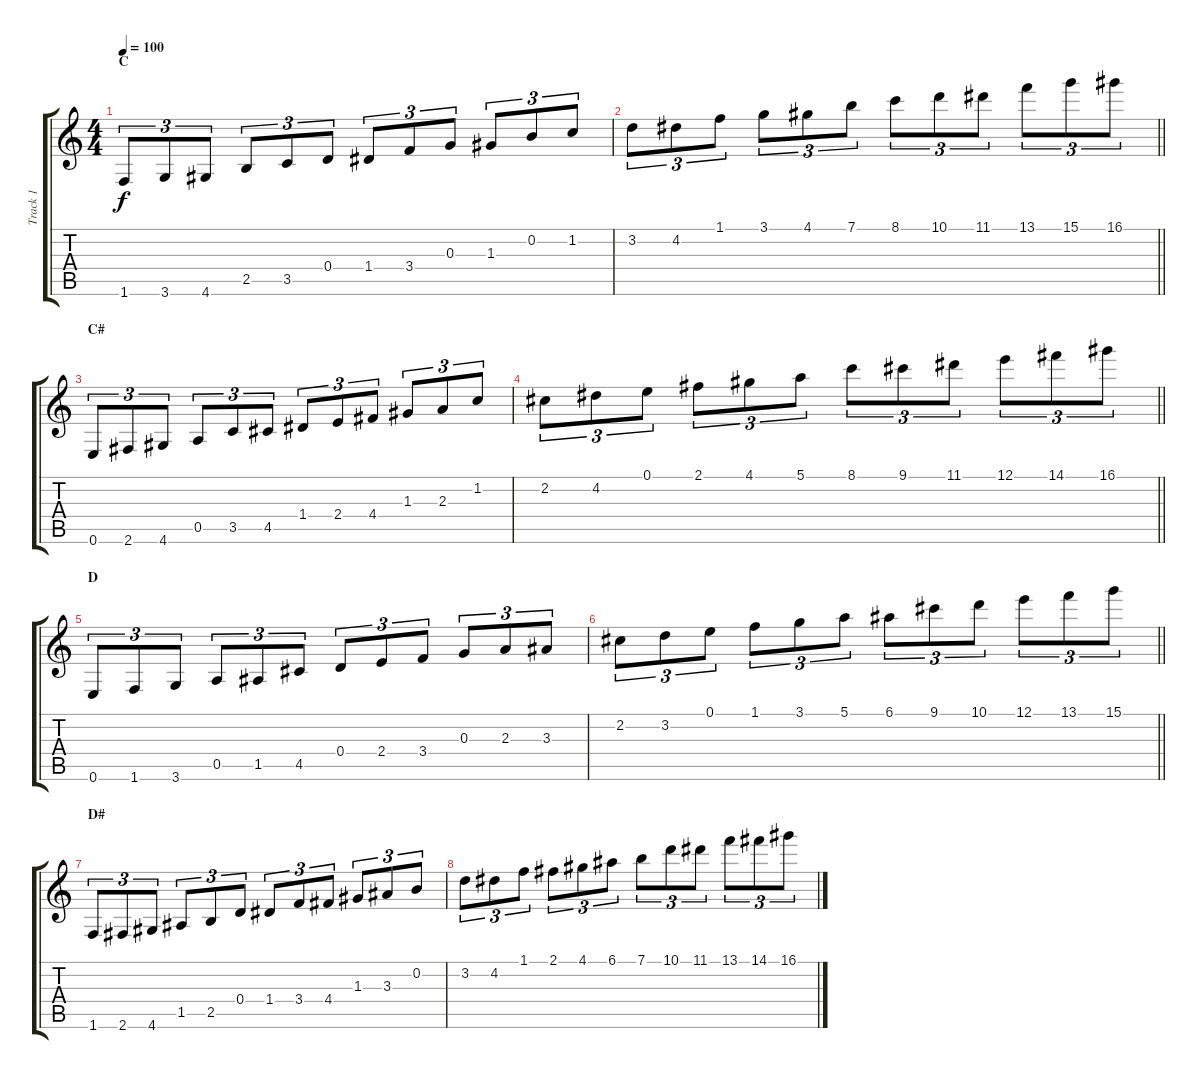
\track ("Track 1" "Track 1") {instrument acousticguitarsteel}
\staff {score tabs}
\tuning (E4 B3 G3 D3 A2 E2) {hide}
\ts (4 4)
\section ("" "C")
\tempo 100
\clef g2
\ks c
1.6.8{tu (3 2) dy f} 3.6.8{tu (3 2)} 4.6.8{tu (3 2)} 2.5.8{tu (3 2)} 3.5.8{tu (3 2)} 0.4.8{tu (3 2)} 1.4.8{tu (3 2)} 3.4.8{tu (3 2)} 0.3.8{tu (3 2)} 1.3.8{tu (3 2)} 0.2.8{tu (3 2)} 1.2.8{tu (3 2)} |
\barLineRight lightlight
3.2.8{tu (3 2)} 4.2.8{tu (3 2)} 1.1.8{tu (3 2)} 3.1.8{tu (3 2)} 4.1.8{tu (3 2)} 7.1.8{tu (3 2)} 8.1.8{tu (3 2)} 10.1.8{tu (3 2)} 11.1.8{tu (3 2)} 13.1.8{tu (3 2)} 15.1.8{tu (3 2)} 16.1.8{tu (3 2)} |
\section ("" "C#")
0.6.8{tu (3 2)} 2.6.8{tu (3 2)} 4.6.8{tu (3 2)} 0.5.8{tu (3 2)} 3.5.8{tu (3 2)} 4.5.8{tu (3 2)} 1.4.8{tu (3 2)} 2.4.8{tu (3 2)} 4.4.8{tu (3 2)} 1.3.8{tu (3 2)} 2.3.8{tu (3 2)} 1.2.8{tu (3 2)} |
\barLineRight lightlight
2.2.8{tu (3 2)} 4.2.8{tu (3 2)} 0.1.8{tu (3 2)} 2.1.8{tu (3 2)} 4.1.8{tu (3 2)} 5.1.8{tu (3 2)} 8.1.8{tu (3 2)} 9.1.8{tu (3 2)} 11.1.8{tu (3 2)} 12.1.8{tu (3 2)} 14.1.8{tu (3 2)} 16.1.8{tu (3 2)} |
\section ("" "D")
0.6.8{tu (3 2)} 1.6.8{tu (3 2)} 3.6.8{tu (3 2)} 0.5.8{tu (3 2)} 1.5.8{tu (3 2)} 4.5.8{tu (3 2)} 0.4.8{tu (3 2)} 2.4.8{tu (3 2)} 3.4.8{tu (3 2)} 0.3.8{tu (3 2)} 2.3.8{tu (3 2)} 3.3.8{tu (3 2)} |
\barLineRight lightlight
2.2.8{tu (3 2)} 3.2.8{tu (3 2)} 0.1.8{tu (3 2)} 1.1.8{tu (3 2)} 3.1.8{tu (3 2)} 5.1.8{tu (3 2)} 6.1.8{tu (3 2)} 9.1.8{tu (3 2)} 10.1.8{tu (3 2)} 12.1.8{tu (3 2)} 13.1.8{tu (3 2)} 15.1.8{tu (3 2)} |
\section ("" "D#")
1.6.8{tu (3 2)} 2.6.8{tu (3 2)} 4.6.8{tu (3 2)} 1.5.8{tu (3 2)} 2.5.8{tu (3 2)} 0.4.8{tu (3 2)} 1.4.8{tu (3 2)} 3.4.8{tu (3 2)} 4.4.8{tu (3 2)} 1.3.8{tu (3 2)} 3.3.8{tu (3 2)} 0.2.8{tu (3 2)} |
3.2.8{tu (3 2)} 4.2.8{tu (3 2)} 1.1.8{tu (3 2)} 2.1.8{tu (3 2)} 4.1.8{tu (3 2)} 6.1.8{tu (3 2)} 7.1.8{tu (3 2)} 10.1.8{tu (3 2)} 11.1.8{tu (3 2)} 13.1.8{tu (3 2)} 14.1.8{tu (3 2)} 16.1.8{tu (3 2)}
